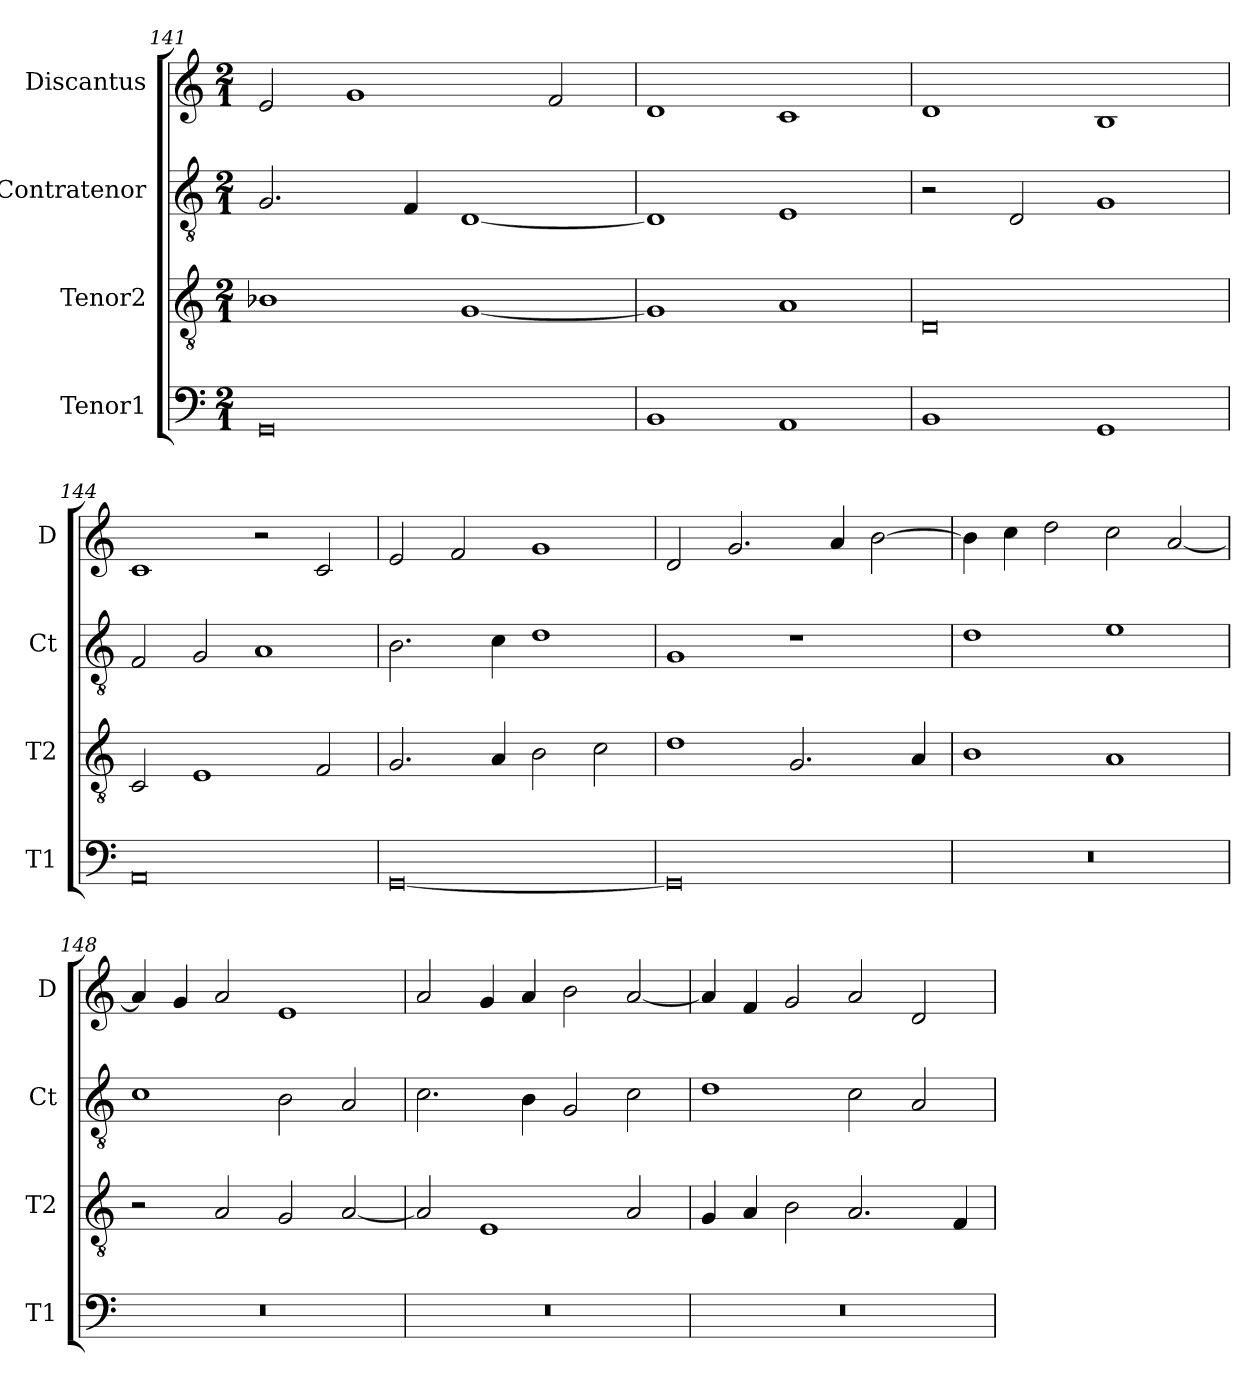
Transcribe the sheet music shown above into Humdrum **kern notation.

**kern	**kern	**kern	**kern
*part4	*part3	*part2	*part1
*staff4	*staff3	*staff2	*staff1
*I"Tenor1	*I"Tenor2	*I"Contratenor	*I"Discantus
*I'T1	*I'T2	*I'Ct	*I'D
*clefF4	*clefGv2	*clefGv2	*clefG2
*k[]	*k[]	*k[]	*k[]
*M2/1	*M2/1	*M2/1	*M2/1
=141	=141	=141	=141
0GG	1B-X	2.G/	2e/
.	.	.	1g
.	.	4F/	.
.	[1G	[1D	.
.	.	.	2f/
=142	=142	=142	=142
1BB	1G]	1D]	1d
1AA	1A	1E	1c
=143	=143	=143	=143
1BB	0D	2r	1d
.	.	2D/	.
1GG	.	1G	1B
=144	=144	=144	=144
0AA	2C/	2F/	1c
.	1E	2G/	.
.	.	1A	2r
.	2F/	.	2c/
=145	=145	=145	=145
[0GG	2.G/	2.B\	2e/
.	.	.	2f/
.	4A/	4c\	.
.	2B\	1d	1g
.	2c\	.	.
=146	=146	=146	=146
0GG]	1d	1G	2d/
.	.	.	2.g/
.	2.G/	1r	.
.	.	.	4a/
.	.	.	[2b\
.	4A/	.	.
=147	=147	=147	=147
0r	1B	1d	4b\]
.	.	.	4cc\
.	.	.	2dd\
.	1A	1e	2cc\
.	.	.	[2a/
=148	=148	=148	=148
0r	2r	1c	4a/]
.	.	.	4g/
.	2A/	.	2a/
.	2G/	2B\	1e
.	[2A/	2A/	.
=149	=149	=149	=149
0r	2A/]	2.c\	2a/
.	1E	.	4g/
.	.	4B\	4a/
.	.	2G/	2b\
.	2A/	2c\	[2a/
=150	=150	=150	=150
0r	4G/	1d	4a/]
.	4A/	.	4f/
.	2B\	.	2g/
.	2.A/	2c\	2a/
.	.	2A/	2d/
.	4F/	.	.
=	=	=	=
*-	*-	*-	*-
